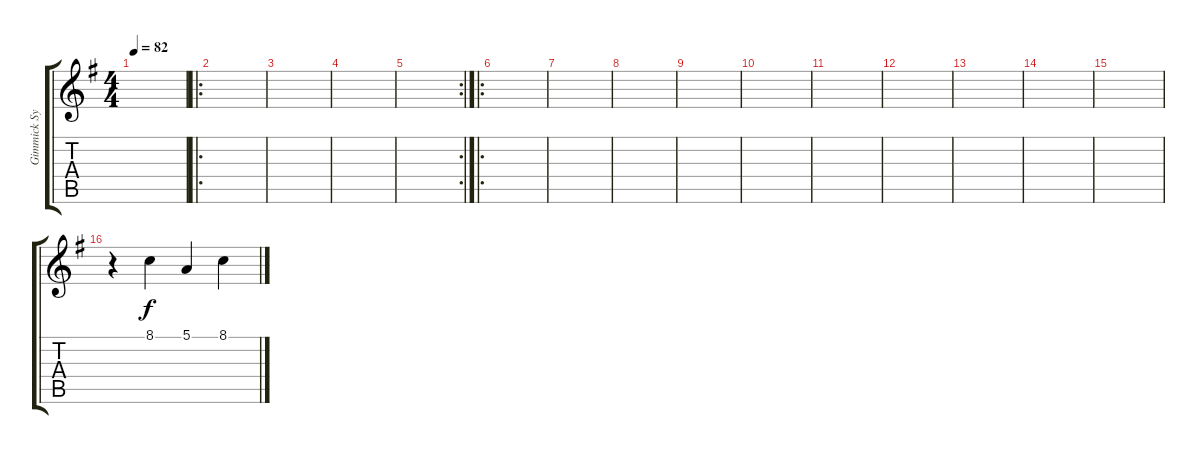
\track ("Gimmick Synthé" "Gimmick Sy") {instrument fx5brightness}
\staff {score tabs}
\tuning (E4 B3 G3 D3 A2 E2) {hide}
\ts (4 4)
\tempo 82
\clef g2
\ks g
|
\ro
|
|
|
\rc 2
|
\ro
|
|
|
|
|
|
|
|
|
|
r.4 8.1.4 5.1.4 8.1.4
